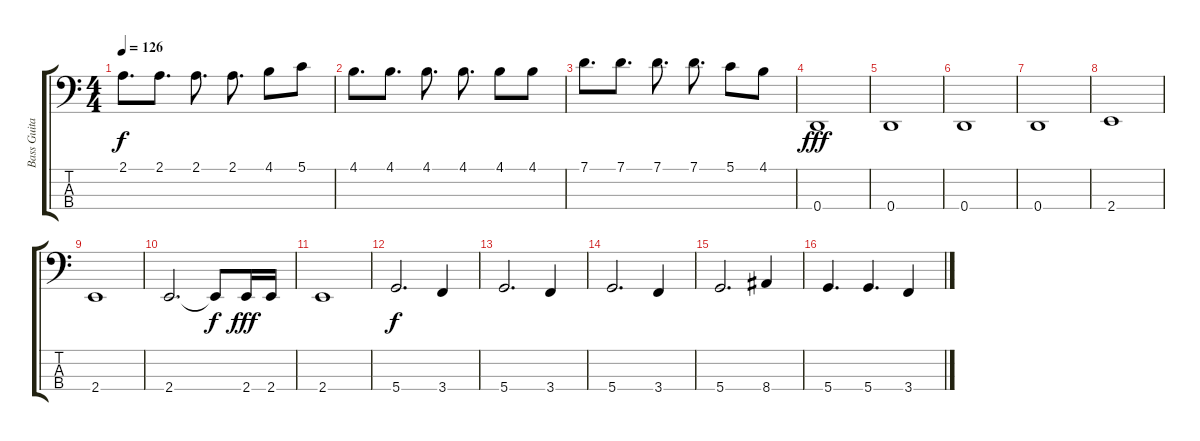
\track ("Bass Guitar" "Bass Guita") {instrument electricbassfinger}
\staff {score tabs}
\tuning (G2 D2 A1 D1) {hide}
\ts (4 4)
\tempo 126
\clef f4
\ks c
2.1.8{d dy f} 2.1.8{d} 2.1.8{d} 2.1.8{d} 4.1.8 5.1.8 |
4.1.8{d} 4.1.8{d} 4.1.8{d} 4.1.8{d} 4.1.8 4.1.8 |
7.1.8{d} 7.1.8{d} 7.1.8{d} 7.1.8{d} 5.1.8 4.1.8 |
0.4.1{dy fff volume 16 instrument electricbasspick} |
0.4.1 |
0.4.1 |
0.4.1 |
2.4.1 |
2.4.1 |
2.4.2{d} 2.4{t}.8{dy f} 2.4.16{dy fff} 2.4.16 |
2.4.1 |
5.4.2{d dy f volume 10 instrument electricbassfinger} 3.4.4 |
5.4.2{d} 3.4.4 |
5.4.2{d} 3.4.4 |
5.4.2{d} 8.4.4 |
5.4.4{d} 5.4.4{d} 3.4.4
